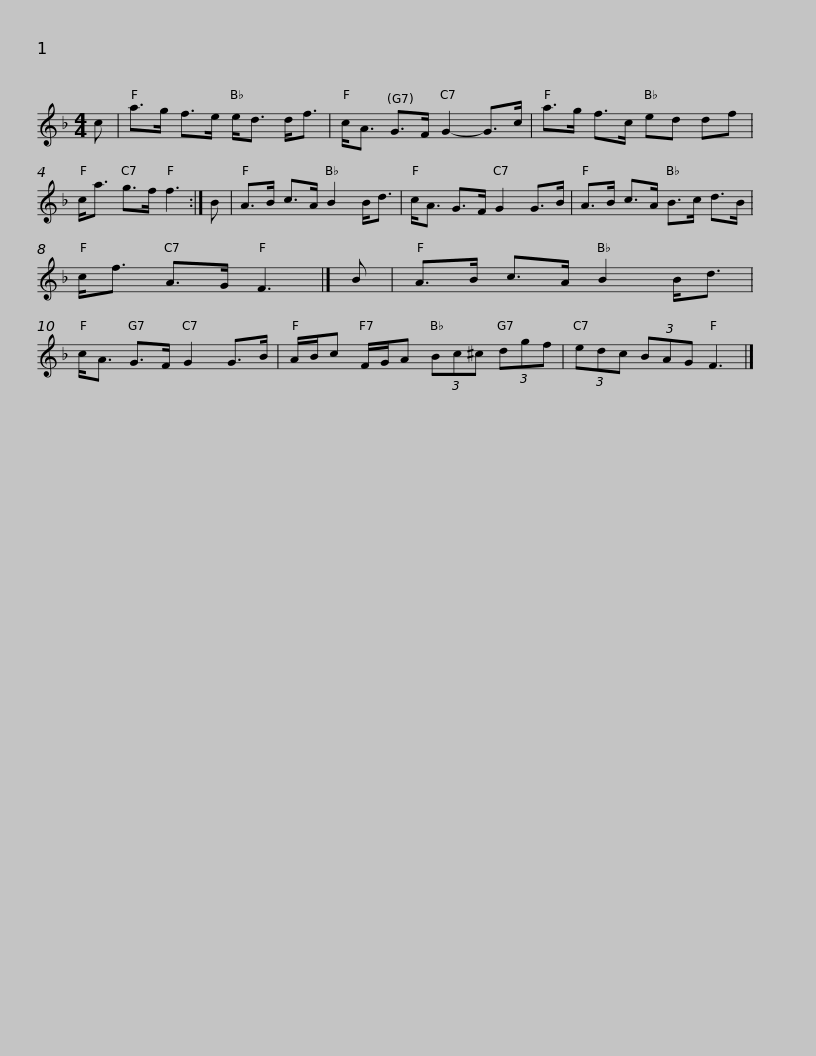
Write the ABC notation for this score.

X:1
L:1/8
M:4/4
I:linebreak $
K:F
V:1 treble
V:1
 c | a>g f>e e<d d<f | c<A G>F G2- G>c | a>g f>c ed df | c<a g>f f3 :| %5
 B |$ A>B c>A B2 B<d | c<A G>F G2 G>B | A>B c>A B>c d>B | c<f A>G F3 |] %10
 B | A>B c>A B2 B<d |$ c<A G>F G2 G>B | A/B/c F/G/A (3Bc^c (3dgf | (3edc (3BAG F3 |] %15
